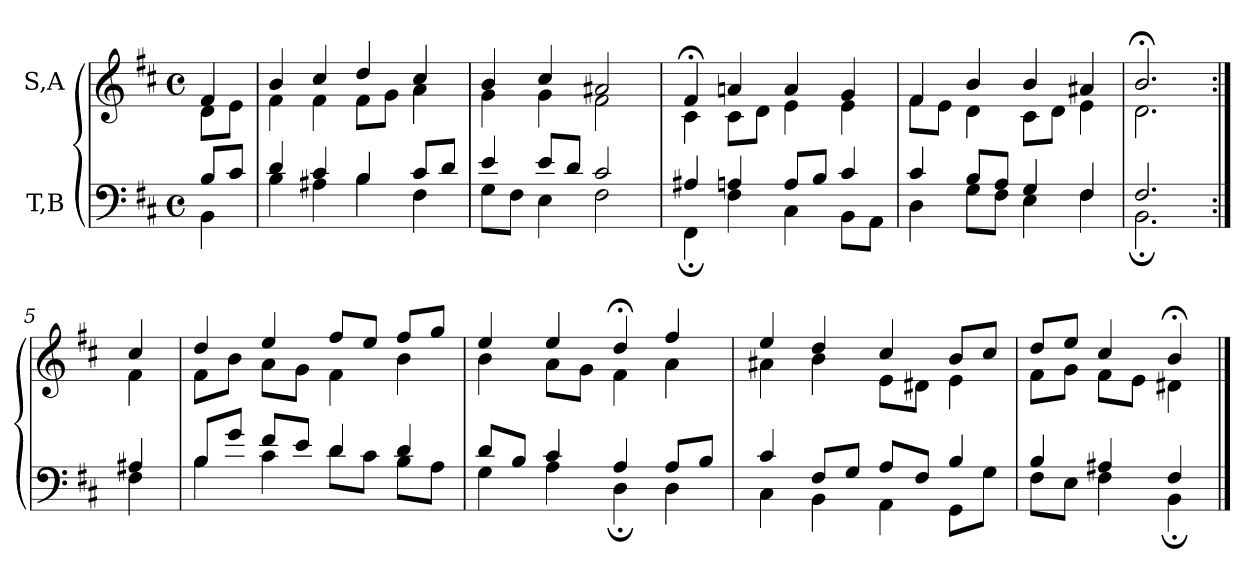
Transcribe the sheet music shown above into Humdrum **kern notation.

**kern	**kern
*part2	*part1
*staff2	*staff1
*I"T,B	*I"S,A
*clefF4	*clefG2
*k[f#c#]	*k[f#c#]
*M4/4	*M4/4
*met(c)	*met(c)
=	=
*^	*^
8BL	4BB	4f#	8dL
8c#J	.	.	8eJ
=1	=1	=1	=1
4d	4B	4b	4f#
4c#	4A#X	4cc#	4f#
4B	4B	4dd	8f#L
.	.	.	8gJ
8c#L	4F#	4cc#	4a
8dJ	.	.	.
=2	=2	=2	=2
4e	8GL	4b	4g
.	8F#J	.	.
8eL	4E	4cc#	4g
8dJ	.	.	.
2c#	2F#	2a#X	2f#
=3	=3	=3	=3
4A#X	4FF#;	4f#;<	4c#
4An	4F#	4an	8c#L
.	.	.	8dJ
8AL	4C#	4a	4e
8BJ	.	.	.
4c#	8BBL	4g	4e
.	8AAJ	.	.
=4	=4	=4	=4
4c#	4D	4f#	8f#L
.	.	.	8eJ
8BL	8GL	4b	4d
8AJ	8F#J	.	.
4G	4E	4b	8c#L
.	.	.	8dJ
4F#	4F#	4a#X	4e
=5a	=5a	=5a	=5a
2.F#	2.BB;	2.b;<	2.d
=5b:|!	=5b:|!	=5b:|!	=5b:|!
4A#X	4F#	4cc#	4f#
=6	=6	=6	=6
8BL	4B	4dd	8f#L
8gJ	.	.	8bJ
8f#L	4c#	4ee	8aL
8eJ	.	.	8gJ
4d	8dL	8ff#L	4f#
.	8c#J	8eeJ	.
4d	8BL	8ff#L	4b
.	8AJ	8ggJ	.
=7	=7	=7	=7
8dL	4G	4ee	4b
8BJ	.	.	.
4c#	4A	4ee	8aL
.	.	.	8gJ
4A	4D;	4dd;<	4f#
8AL	4D	4ff#	4a
8BJ	.	.	.
=8	=8	=8	=8
4c#	4C#	4ee	4a#X
8F#L	4BB	4dd	4b
8GJ	.	.	.
8AL	4AA	4cc#	8eL
8F#J	.	.	8d#XJ
4B	8GGL	8bL	4e
.	8GJ	8cc#J	.
=9	=9	=9	=9
4B	8F#L	8ddL	8f#L
.	8EJ	8eeJ	8gJ
4A#X	4F#	4cc#	8f#L
.	.	.	8eJ
4F#	4BB;	4b;<	4d#X
*v	*v	*	*
*	*v	*v
==	==
*-	*-
